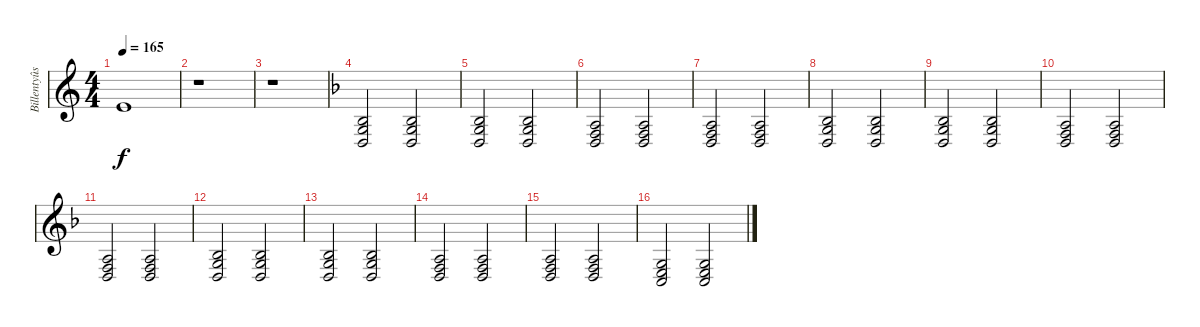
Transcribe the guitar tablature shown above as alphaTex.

\track ("Billentyûs (Paul Morris)" "Billentyûs") {instrument electricpiano1}
\staff {score}
\tuning (E4 B3 G3 D3 A2 E2) {hide}
\ts (4 4)
\tempo 165
\clef g2
\ks c
0.1.1{dy f} |
r.1 |
r.1 |
\ks f
(3.3 5.4 5.5).2 (3.3 5.4 5.5).2 |
(3.3 5.4 5.5).2 (3.3 5.4 5.5).2 |
(2.3 3.4 5.5).2 (2.3 3.4 5.5).2 |
(2.3 3.4 5.5).2 (2.3 3.4 5.5).2 |
(3.3 5.4 5.5).2 (3.3 5.4 5.5).2 |
(3.3 5.4 5.5).2 (3.3 5.4 5.5).2 |
(2.3 3.4 5.5).2 (2.3 3.4 5.5).2 |
(2.3 3.4 5.5).2 (2.3 3.4 5.5).2 |
(3.3 5.4 5.5).2 (3.3 5.4 5.5).2 |
(3.3 5.4 5.5).2 (3.3 5.4 5.5).2 |
(2.3 3.4 5.5).2 (2.3 3.4 5.5).2 |
(2.3 3.4 5.5).2 (2.3 3.4 5.5).2 |
(0.3 2.4 3.5).2 (0.3 2.4 3.5).2
